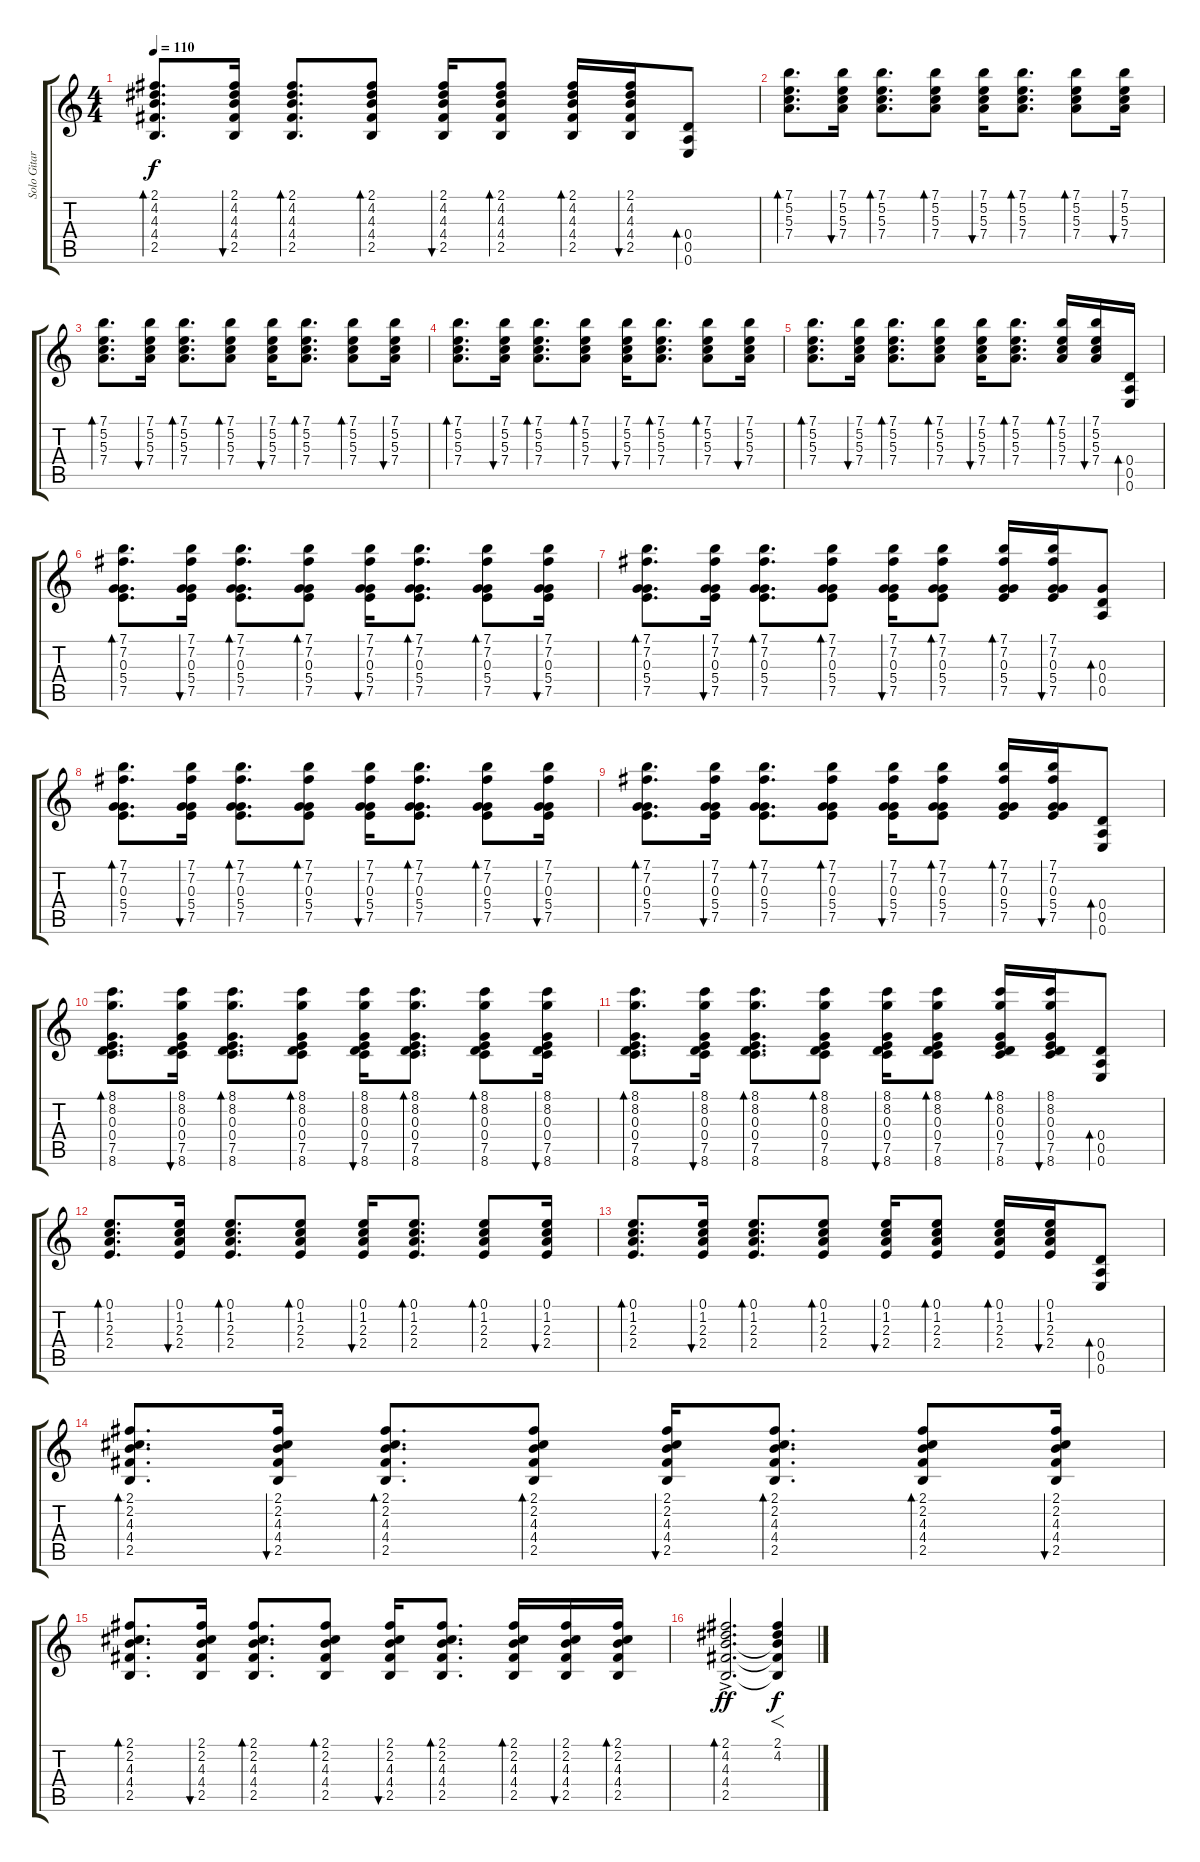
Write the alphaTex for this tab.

\track ("Solo Gitar" "Solo Gitar") {instrument acousticguitarsteel}
\staff {score tabs}
\tuning (E4 B3 G3 D3 A2 E2) {hide}
\ts (4 4)
\tempo 110
\clef g2
\ks c
(2.1 4.2 4.3 4.4 2.5).8{d bd 60 dy f} (2.1 4.2 4.3 4.4 2.5).16{bu 60} (2.1 4.2 4.3 4.4 2.5).8{d bd 60} (2.1 4.2 4.3 4.4 2.5).8{bd 60} (2.1 4.2 4.3 4.4 2.5).16{bu 60} (2.1 4.2 4.3 4.4 2.5).8{bd 60} (2.1 4.2 4.3 4.4 2.5).16{bd 60} (2.1 4.2 4.3 4.4 2.5).16{bu 60} (0.4 0.5 0.6).8{bd 60} |
(7.1 5.2 5.3 7.4).8{d bd 60} (7.1 5.2 5.3 7.4).16{bu 60} (7.1 5.2 5.3 7.4).8{d bd 60} (7.1 5.2 5.3 7.4).8{bd 60} (7.1 5.2 5.3 7.4).16{bu 60} (7.1 5.2 5.3 7.4).8{d bd 60} (7.1 5.2 5.3 7.4).8{bd 60} (7.1 5.2 5.3 7.4).16{bu 60} |
(7.1 5.2 5.3 7.4).8{d bd 60} (7.1 5.2 5.3 7.4).16{bu 60} (7.1 5.2 5.3 7.4).8{d bd 60} (7.1 5.2 5.3 7.4).8{bd 60} (7.1 5.2 5.3 7.4).16{bu 60} (7.1 5.2 5.3 7.4).8{d bd 60} (7.1 5.2 5.3 7.4).8{bd 60} (7.1 5.2 5.3 7.4).16{bu 60} |
(7.1 5.2 5.3 7.4).8{d bd 60} (7.1 5.2 5.3 7.4).16{bu 60} (7.1 5.2 5.3 7.4).8{d bd 60} (7.1 5.2 5.3 7.4).8{bd 60} (7.1 5.2 5.3 7.4).16{bu 60} (7.1 5.2 5.3 7.4).8{d bd 60} (7.1 5.2 5.3 7.4).8{bd 60} (7.1 5.2 5.3 7.4).16{bu 60} |
(7.1 5.2 5.3 7.4).8{d bd 60} (7.1 5.2 5.3 7.4).16{bu 60} (7.1 5.2 5.3 7.4).8{d bd 60} (7.1 5.2 5.3 7.4).8{bd 60} (7.1 5.2 5.3 7.4).16{bu 60} (7.1 5.2 5.3 7.4).8{d bd 60} (7.1 5.2 5.3 7.4).16{bd 60} (7.1 5.2 5.3 7.4).16{bu 60} (0.4 0.5 0.6).16{bd 60} |
(7.1 7.2 0.3 5.4 7.5).8{d bd 60} (7.1 7.2 0.3 5.4 7.5).16{bu 60} (7.1 7.2 0.3 5.4 7.5).8{d bd 60} (7.1 7.2 0.3 5.4 7.5).8{bd 60} (7.1 7.2 0.3 5.4 7.5).16{bu 60} (7.1 7.2 0.3 5.4 7.5).8{d bd 60} (7.1 7.2 0.3 5.4 7.5).8{bd 60} (7.1 7.2 0.3 5.4 7.5).16{bu 60} |
(7.1 7.2 0.3 5.4 7.5).8{d bd 60} (7.1 7.2 0.3 5.4 7.5).16{bu 60} (7.1 7.2 0.3 5.4 7.5).8{d bd 60} (7.1 7.2 0.3 5.4 7.5).8{bd 60} (7.1 7.2 0.3 5.4 7.5).16{bu 60} (7.1 7.2 0.3 5.4 7.5).8{bd 60} (7.1 7.2 0.3 5.4 7.5).16{bd 60} (7.1 7.2 0.3 5.4 7.5).16{bu 60} (0.3 0.4 0.5).8{bd 60} |
(7.1 7.2 0.3 5.4 7.5).8{d bd 60} (7.1 7.2 0.3 5.4 7.5).16{bu 60} (7.1 7.2 0.3 5.4 7.5).8{d bd 60} (7.1 7.2 0.3 5.4 7.5).8{bd 60} (7.1 7.2 0.3 5.4 7.5).16{bu 60} (7.1 7.2 0.3 5.4 7.5).8{d bd 60} (7.1 7.2 0.3 5.4 7.5).8{bd 60} (7.1 7.2 0.3 5.4 7.5).16{bu 60} |
(7.1 7.2 0.3 5.4 7.5).8{d bd 60} (7.1 7.2 0.3 5.4 7.5).16{bu 60} (7.1 7.2 0.3 5.4 7.5).8{d bd 60} (7.1 7.2 0.3 5.4 7.5).8{bd 60} (7.1 7.2 0.3 5.4 7.5).16{bu 60} (7.1 7.2 0.3 5.4 7.5).8{bd 60} (7.1 7.2 0.3 5.4 7.5).16{bd 60} (7.1 7.2 0.3 5.4 7.5).16{bu 60} (0.4 0.5 0.6).8{bd 60} |
(8.1 8.2 0.3 0.4 7.5 8.6).8{d bd 60} (8.1 8.2 0.3 0.4 7.5 8.6).16{bu 60} (8.1 8.2 0.3 0.4 7.5 8.6).8{d bd 60} (8.1 8.2 0.3 0.4 7.5 8.6).8{bd 60} (8.1 8.2 0.3 0.4 7.5 8.6).16{bu 60} (8.1 8.2 0.3 0.4 7.5 8.6).8{d bd 60} (8.1 8.2 0.3 0.4 7.5 8.6).8{bd 60} (8.1 8.2 0.3 0.4 7.5 8.6).16{bu 60} |
(8.1 8.2 0.3 0.4 7.5 8.6).8{d bd 60} (8.1 8.2 0.3 0.4 7.5 8.6).16{bu 60} (8.1 8.2 0.3 0.4 7.5 8.6).8{d bd 60} (8.1 8.2 0.3 0.4 7.5 8.6).8{bd 60} (8.1 8.2 0.3 0.4 7.5 8.6).16{bu 60} (8.1 8.2 0.3 0.4 7.5 8.6).8{bd 60} (8.1 8.2 0.3 0.4 7.5 8.6).16{bd 60} (8.1 8.2 0.3 0.4 7.5 8.6).16{bu 60} (0.4 0.5 0.6).8{bd 60} |
(0.1 1.2 2.3 2.4).8{d bd 60} (0.1 1.2 2.3 2.4).16{bu 60} (0.1 1.2 2.3 2.4).8{d bd 60} (0.1 1.2 2.3 2.4).8{bd 60} (0.1 1.2 2.3 2.4).16{bu 60} (0.1 1.2 2.3 2.4).8{d bd 60} (0.1 1.2 2.3 2.4).8{bd 60} (0.1 1.2 2.3 2.4).16{bu 60} |
(0.1 1.2 2.3 2.4).8{d bd 60} (0.1 1.2 2.3 2.4).16{bu 60} (0.1 1.2 2.3 2.4).8{d bd 60} (0.1 1.2 2.3 2.4).8{bd 60} (0.1 1.2 2.3 2.4).16{bu 60} (0.1 1.2 2.3 2.4).8{bd 60} (0.1 1.2 2.3 2.4).16{bd 60} (0.1 1.2 2.3 2.4).16{bu 60} (0.4 0.5 0.6).8{bd 60} |
(2.1 2.2 4.3 4.4 2.5).8{d bd 60} (2.1 2.2 4.3 4.4 2.5).16{bu 60} (2.1 2.2 4.3 4.4 2.5).8{d bd 60} (2.1 2.2 4.3 4.4 2.5).8{bd 60} (2.1 2.2 4.3 4.4 2.5).16{bu 60} (2.1 2.2 4.3 4.4 2.5).8{d bd 60} (2.1 2.2 4.3 4.4 2.5).8{bd 60} (2.1 2.2 4.3 4.4 2.5).16{bu 60} |
(2.1 2.2 4.3 4.4 2.5).8{d bd 60} (2.1 2.2 4.3 4.4 2.5).16{bu 60} (2.1 2.2 4.3 4.4 2.5).8{d bd 60} (2.1 2.2 4.3 4.4 2.5).8{bd 60} (2.1 2.2 4.3 4.4 2.5).16{bu 60} (2.1 2.2 4.3 4.4 2.5).8{d bd 60} (2.1 2.2 4.3 4.4 2.5).16{bd 60} (2.1 2.2 4.3 4.4 2.5).16{bu 60} (2.1 2.2 4.3 4.4 2.5).16{bd 60} |
(2.1 4.2 4.3{ac} 4.4 2.5).2{d bd 120 dy ff} (2.1 4.2 4.3{t} 4.4{t} 2.5{t}).4{f dy f instrument distortionguitar}
